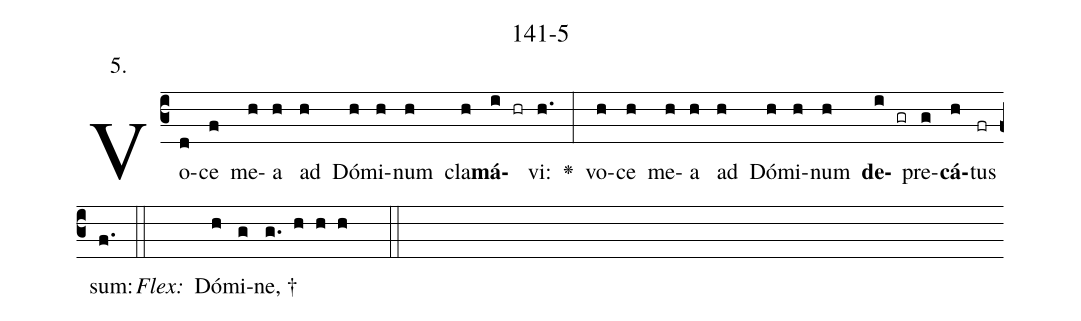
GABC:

name: 141-5;
annotation: 5.;
%%
(c3)Vo(d)ce(f) me(h)a(h) ad(h) Dó(h)mi(h)num(h) cla(h)<b>má</b>(i hr)vi:(h.) <v>\greheightstar</v>(:) vo(h)ce(h) me(h)a(h) ad(h) Dó(h)mi(h)num(h) <b>de</b>(i gr)pre(g)<b>cá</b>(h)tus(fr) sum:(f.) (::)
<i>Flex:</i>()  Dó(h)mi(g)ne, †(g. h h h  ::)

%E(h) u(h) o(i) u(g) a(h) e.(f.) (::)
